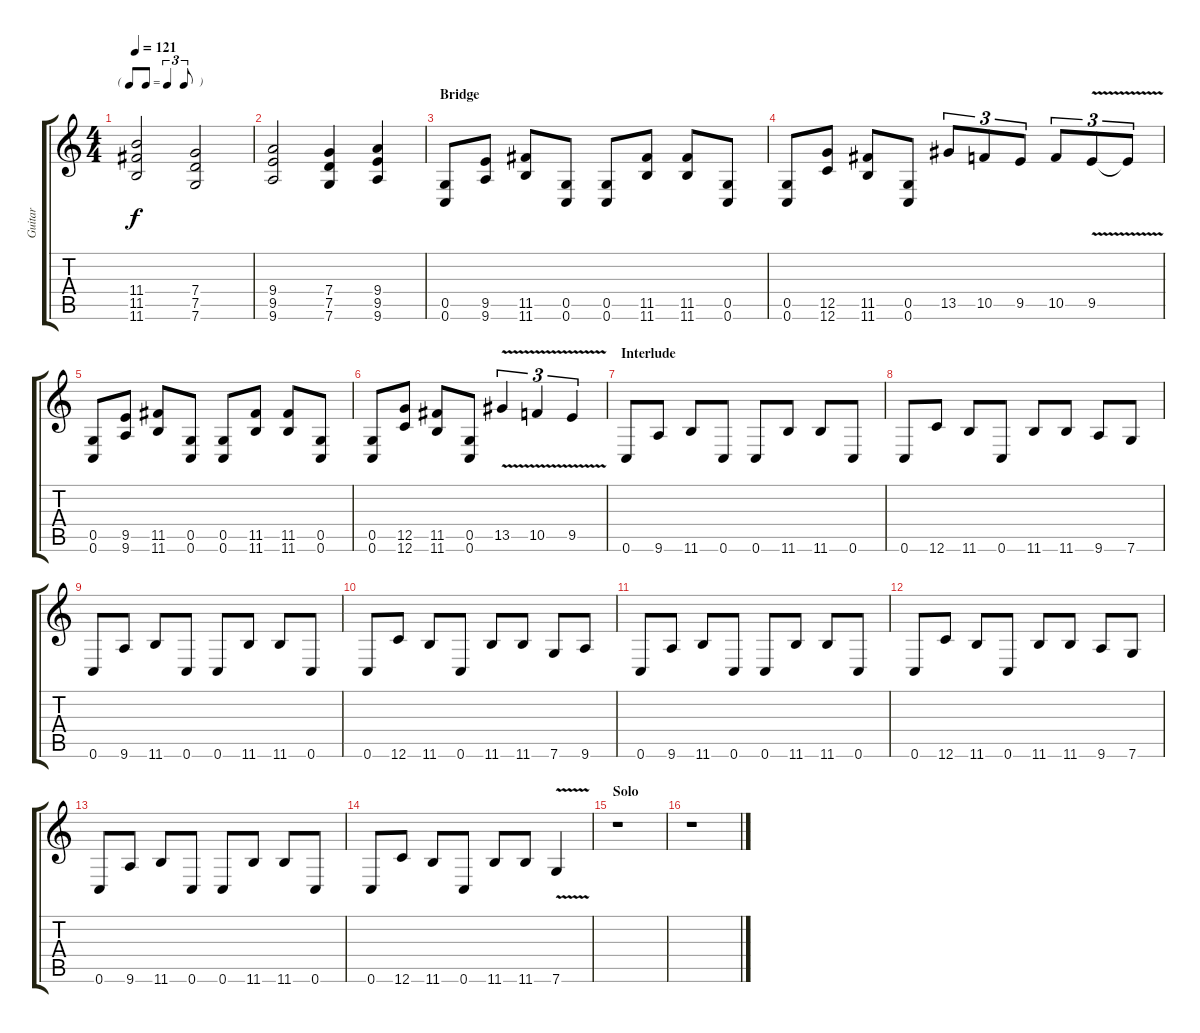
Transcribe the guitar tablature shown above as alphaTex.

\track ("Guitar" "Guitar") {instrument distortionguitar}
\staff {score tabs}
\tuning (D4 A3 F3 C3 G2 C2) {hide}
\ts (4 4)
\tf triplet8th
\tempo 121
\clef g2
\ks c
(11.4 11.5 11.6).2{dy f} (7.4 7.5 7.6).2 |
(9.4 9.5 9.6).2 (7.4 7.5 7.6).4 (9.4 9.5 9.6).4 |
\section ("" "Bridge")
(0.5 0.6).8 (9.5 9.6).8 (11.5 11.6).8 (0.5 0.6).8 (0.5 0.6).8 (11.5 11.6).8 (11.5 11.6).8 (0.5 0.6).8 |
(0.5 0.6).8 (12.5 12.6).8 (11.5 11.6).8 (0.5 0.6).8 13.5.8{tu (3 2)} 10.5.8{tu (3 2)} 9.5.8{tu (3 2)} 10.5.8{tu (3 2)} 9.5{v}.8{tu (3 2)} 9.5{t}.8{tu (3 2)} |
(0.5 0.6).8 (9.5 9.6).8 (11.5 11.6).8 (0.5 0.6).8 (0.5 0.6).8 (11.5 11.6).8 (11.5 11.6).8 (0.5 0.6).8 |
(0.5 0.6).8 (12.5 12.6).8 (11.5 11.6).8 (0.5 0.6).8 13.5{v}.4{tu (3 2)} 10.5{v}.4{tu (3 2)} 9.5{v}.4{tu (3 2)} |
\section ("" "Interlude")
0.6.8{balance 8} 9.6.8 11.6.8 0.6.8 0.6.8 11.6.8 11.6.8 0.6.8 |
0.6.8 12.6.8 11.6.8 0.6.8 11.6.8 11.6.8 9.6.8 7.6.8 |
0.6.8 9.6.8 11.6.8 0.6.8 0.6.8 11.6.8 11.6.8 0.6.8 |
0.6.8 12.6.8 11.6.8 0.6.8 11.6.8 11.6.8 7.6.8 9.6.8 |
0.6.8 9.6.8 11.6.8 0.6.8 0.6.8 11.6.8 11.6.8 0.6.8 |
0.6.8 12.6.8 11.6.8 0.6.8 11.6.8 11.6.8 9.6.8 7.6.8 |
0.6.8 9.6.8 11.6.8 0.6.8 0.6.8 11.6.8 11.6.8 0.6.8 |
0.6.8 12.6.8 11.6.8 0.6.8 11.6.8 11.6.8 7.6{v}.4 |
\section ("" "Solo")
r.1 |
r.1
